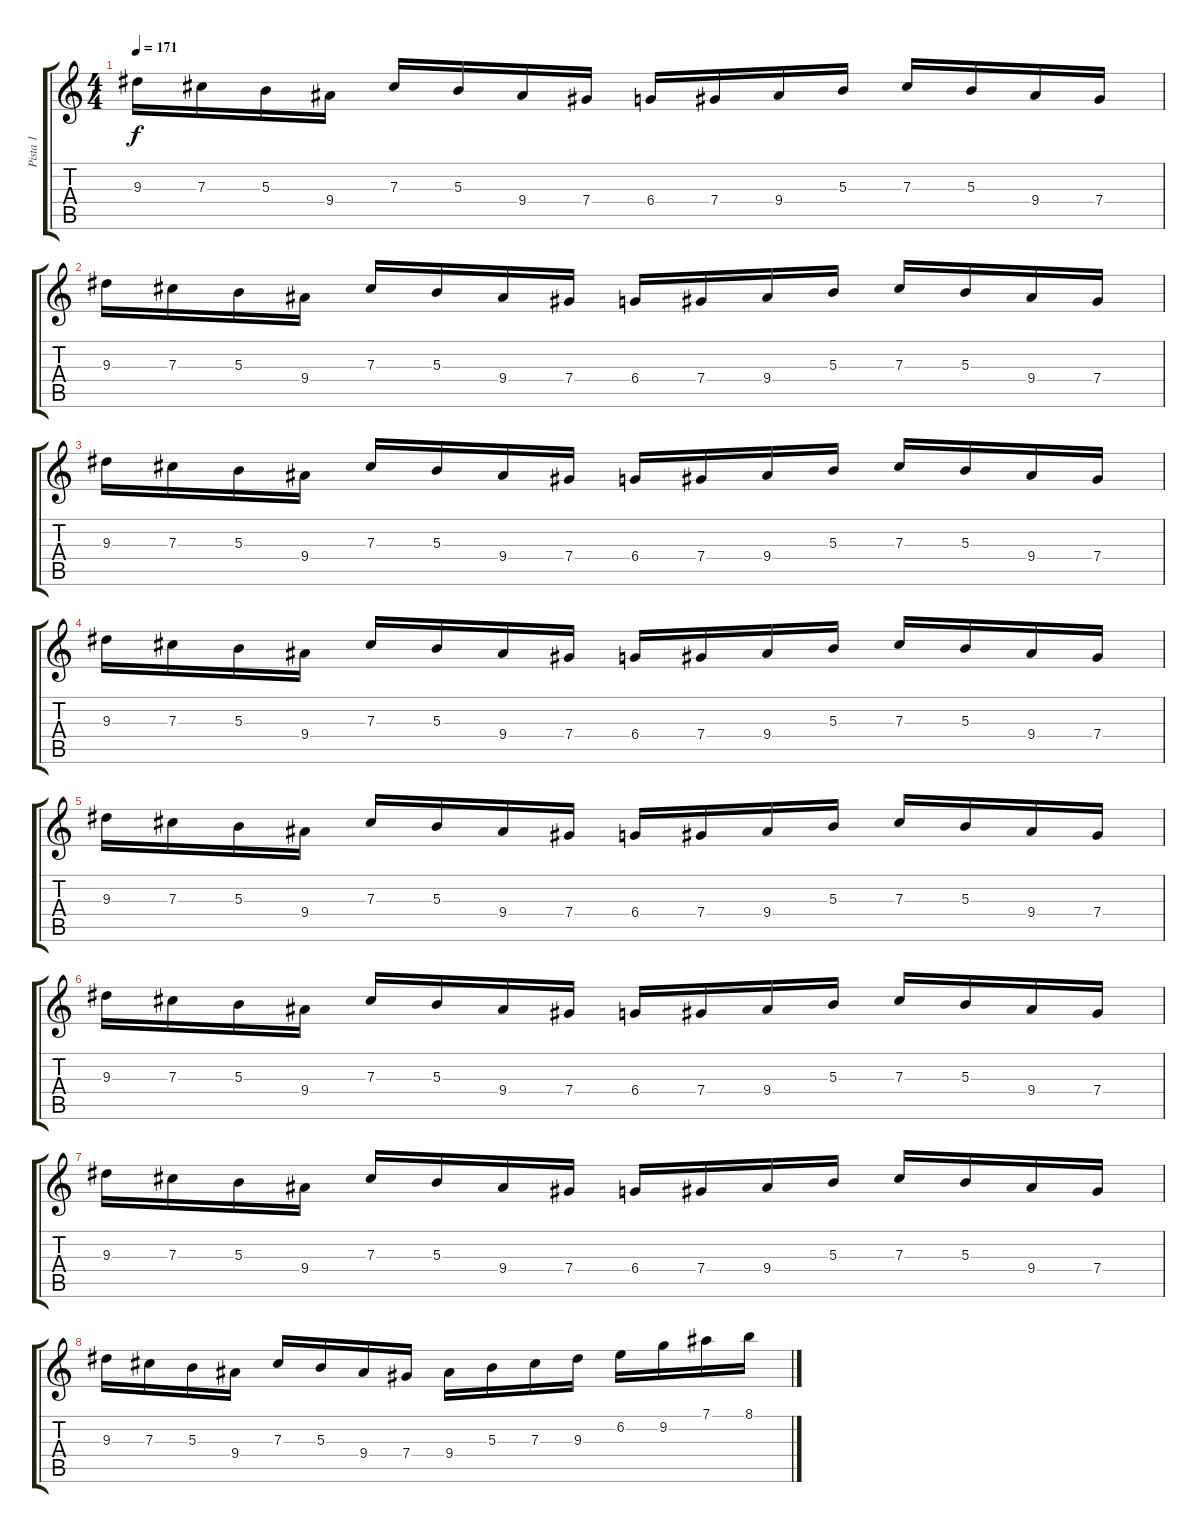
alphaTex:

\track ("Pista 1" "Pista 1") {instrument distortionguitar}
\staff {score tabs}
\tuning (Eb4 Bb3 Gb3 Db3 Ab2 Eb2) {hide}
\ts (4 4)
\tempo 171
\clef g2
\ks c
9.3.16{dy f instrument distortionguitar} 7.3.16 5.3.16 9.4.16 7.3.16 5.3.16 9.4.16 7.4.16 6.4.16 7.4.16 9.4.16 5.3.16 7.3.16 5.3.16 9.4.16 7.4.16 |
9.3.16 7.3.16 5.3.16 9.4.16 7.3.16 5.3.16 9.4.16 7.4.16 6.4.16 7.4.16 9.4.16 5.3.16 7.3.16 5.3.16 9.4.16 7.4.16 |
9.3.16 7.3.16 5.3.16 9.4.16 7.3.16 5.3.16 9.4.16 7.4.16 6.4.16 7.4.16 9.4.16 5.3.16 7.3.16 5.3.16 9.4.16 7.4.16 |
9.3.16 7.3.16 5.3.16 9.4.16 7.3.16 5.3.16 9.4.16 7.4.16 6.4.16 7.4.16 9.4.16 5.3.16 7.3.16 5.3.16 9.4.16 7.4.16 |
9.3.16 7.3.16 5.3.16 9.4.16 7.3.16 5.3.16 9.4.16 7.4.16 6.4.16 7.4.16 9.4.16 5.3.16 7.3.16 5.3.16 9.4.16 7.4.16 |
9.3.16 7.3.16 5.3.16 9.4.16 7.3.16 5.3.16 9.4.16 7.4.16 6.4.16 7.4.16 9.4.16 5.3.16 7.3.16 5.3.16 9.4.16 7.4.16 |
9.3.16 7.3.16 5.3.16 9.4.16 7.3.16 5.3.16 9.4.16 7.4.16 6.4.16 7.4.16 9.4.16 5.3.16 7.3.16 5.3.16 9.4.16 7.4.16 |
9.3.16 7.3.16 5.3.16 9.4.16 7.3.16 5.3.16 9.4.16 7.4.16 9.4.16 5.3.16 7.3.16 9.3.16 6.2.16 9.2.16 7.1.16 8.1.16
